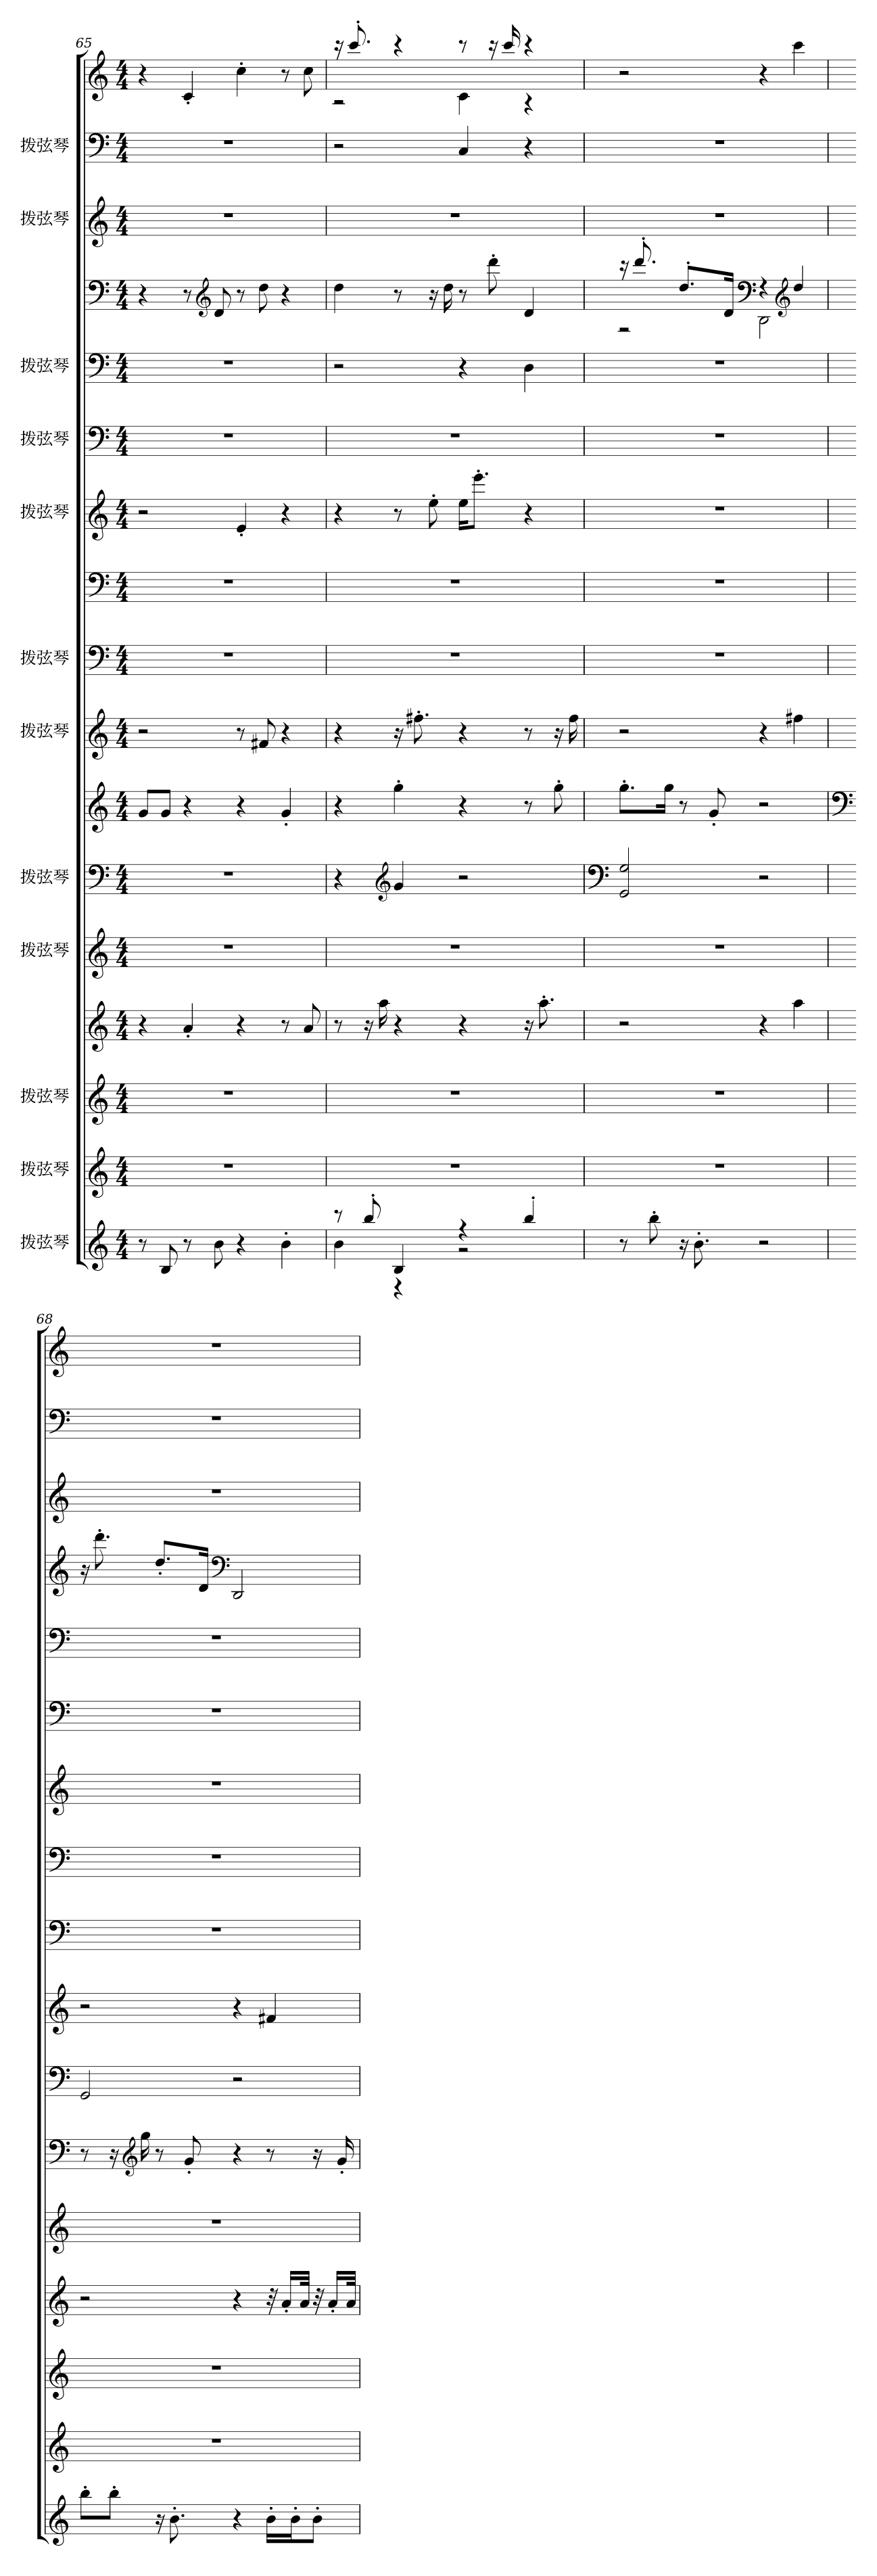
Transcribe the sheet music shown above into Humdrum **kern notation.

**kern	**kern	**kern	**kern	**kern	**kern	**kern	**kern	**kern	**kern	**kern	**kern	**kern	**kern	**kern	**kern	**kern
*part12	*part11	*part10	*part10	*part9	*part8	*part8	*part7	*part6	*part6	*part5	*part4	*part3	*part3	*part2	*part1	*part1
*staff17	*staff16	*staff15	*staff14	*staff13	*staff12	*staff11	*staff10	*staff9	*staff8	*staff7	*staff6	*staff5	*staff4	*staff3	*staff2	*staff1
*I"拨弦琴	*I"拨弦琴	*I"拨弦琴	*	*I"拨弦琴	*I"拨弦琴	*	*I"拨弦琴	*I"拨弦琴	*	*I"拨弦琴	*I"拨弦琴	*I"拨弦琴	*	*I"拨弦琴	*I"拨弦琴	*
*clefG2	*clefG2	*clefG2	*clefG2	*clefG2	*clefF4	*clefG2	*clefG2	*clefF4	*clefF4	*clefG2	*clefF4	*clefF4	*clefF4	*clefG2	*clefF4	*clefG2
*k[]	*k[]	*k[]	*k[]	*k[]	*k[]	*k[]	*k[]	*k[]	*k[]	*k[]	*k[]	*k[]	*k[]	*k[]	*k[]	*k[]
*M4/4	*M4/4	*M4/4	*M4/4	*M4/4	*M4/4	*M4/4	*M4/4	*M4/4	*M4/4	*M4/4	*M4/4	*M4/4	*M4/4	*M4/4	*M4/4	*M4/4
=65	=65	=65	=65	=65	=65	=65	=65	=65	=65	=65	=65	=65	=65	=65	=65	=65
8r	1r	1r	4r	1r	1r	8g/L	2r	1r	1r	2r	1r	1r	4r	1r	1r	4r
8B/	.	.	.	.	.	8g/J	.	.	.	.	.	.	.	.	.	.
8r	.	.	4a'/	.	.	4r	.	.	.	.	.	.	8r	.	.	4c'/
*	*	*	*	*	*	*	*	*	*	*	*	*	*clefG2	*	*	*
8b\	.	.	.	.	.	.	.	.	.	.	.	.	8d/	.	.	.
4r	.	.	4r	.	.	4r	8r	.	.	4e'/	.	.	8r	.	.	4cc'\
.	.	.	.	.	.	.	8f#X/	.	.	.	.	.	8dd\	.	.	.
4b'\	.	.	8r	.	.	4g'/	4r	.	.	4r	.	.	4r	.	.	8r
.	.	.	8a/	.	.	.	.	.	.	.	.	.	.	.	.	8cc\
!!LO:PB:g=z
=66	=66	=66	=66	=66	=66	=66	=66	=66	=66	=66	=66	=66	=66	=66	=66	=66
*^	*	*	*	*	*	*	*	*	*	*	*	*	*	*	*	*^
8r	4b\	1r	1r	8r	1r	4r	4r	4r	1r	1r	4r	1r	2r	4dd\	1r	2r	16r	2r
.	.	.	.	.	.	.	.	.	.	.	.	.	.	.	.	.	8.ccc'/	.
8bb'/	.	.	.	16r	.	.	.	.	.	.	.	.	.	.	.	.	.	.
.	.	.	.	16aa\	.	.	.	.	.	.	.	.	.	.	.	.	.	.
*	*	*	*	*	*	*clefG2	*	*	*	*	*	*	*	*	*	*	*	*
4B/	4r	.	.	4r	.	4g/	4gg'\	16r	.	.	8r	.	.	8r	.	.	4r	.
.	.	.	.	.	.	.	.	8.ff#X'\	.	.	.	.	.	.	.	.	.	.
.	.	.	.	.	.	.	.	.	.	.	8ee'\	.	.	16r	.	.	.	.
.	.	.	.	.	.	.	.	.	.	.	.	.	.	16dd\	.	.	.	.
4r	2r	.	.	4r	.	2r	4r	4r	.	.	16ee\KL	.	4r	8r	.	4C/	8r	4c\
.	.	.	.	.	.	.	.	.	.	.	8.eee'\J	.	.	.	.	.	.	.
.	.	.	.	.	.	.	.	.	.	.	.	.	.	8ddd'\	.	.	16r	.
.	.	.	.	.	.	.	.	.	.	.	.	.	.	.	.	.	16ccc/	.
4bb'/	.	.	.	16r	.	.	8r	8r	.	.	4r	.	4D\	4d/	.	4r	4r	4r
.	.	.	.	8.aa'\	.	.	.	.	.	.	.	.	.	.	.	.	.	.
.	.	.	.	.	.	.	8gg'\	16r	.	.	.	.	.	.	.	.	.	.
.	.	.	.	.	.	.	.	16ff#\	.	.	.	.	.	.	.	.	.	.
*v	*v	*	*	*	*	*	*	*	*	*	*	*	*	*	*	*	*v	*v
=67	=67	=67	=67	=67	=67	=67	=67	=67	=67	=67	=67	=67	=67	=67	=67	=67
*	*	*	*	*	*clefF4	*	*	*	*	*	*	*	*	*	*	*
*	*	*	*	*	*	*	*	*	*	*	*	*	*^	*	*	*
8r	1r	1r	2r	1r	2GG/ 2G/	8.gg'\L	2r	1r	1r	1r	1r	1r	16r	2r	1r	1r	2r
.	.	.	.	.	.	.	.	.	.	.	.	.	8.ddd'/	.	.	.	.
8bb'\	.	.	.	.	.	.	.	.	.	.	.	.	.	.	.	.	.
.	.	.	.	.	.	16gg\Jk	.	.	.	.	.	.	.	.	.	.	.
16r	.	.	.	.	.	8r	.	.	.	.	.	.	8.dd'/L	.	.	.	.
8.b'\	.	.	.	.	.	.	.	.	.	.	.	.	.	.	.	.	.
.	.	.	.	.	.	8g'/	.	.	.	.	.	.	.	.	.	.	.
.	.	.	.	.	.	.	.	.	.	.	.	.	16d/Jk	.	.	.	.
*	*	*	*	*	*	*	*	*	*	*	*	*	*clefF4	*	*	*	*
2r	.	.	4r	.	2r	2r	4r	.	.	.	.	.	4r	2DD\	.	.	4r
*	*	*	*	*	*	*	*	*	*	*	*	*	*clefG2	*	*	*	*
.	.	.	4aa\	.	.	.	4ff#X\	.	.	.	.	.	4dd/	.	.	.	4ccc\
*	*	*	*	*	*	*	*	*	*	*	*	*	*v	*v	*	*	*
!!LO:PB:g=z
=68	=68	=68	=68	=68	=68	=68	=68	=68	=68	=68	=68	=68	=68	=68	=68	=68
*	*	*	*	*	*	*clefF4	*	*	*	*	*	*	*	*	*	*
8bb'\L	1r	1r	2r	1r	8r	2GG/	2r	1r	1r	1r	1r	1r	16r	1r	1r	1r
.	.	.	.	.	.	.	.	.	.	.	.	.	8.ddd'\	.	.	.
8bb'\J	.	.	.	.	16r	.	.	.	.	.	.	.	.	.	.	.
*	*	*	*	*	*clefG2	*	*	*	*	*	*	*	*	*	*	*
.	.	.	.	.	16gg\	.	.	.	.	.	.	.	.	.	.	.
16r	.	.	.	.	8r	.	.	.	.	.	.	.	8.dd'/L	.	.	.
8.b'\	.	.	.	.	.	.	.	.	.	.	.	.	.	.	.	.
.	.	.	.	.	8g'/	.	.	.	.	.	.	.	.	.	.	.
.	.	.	.	.	.	.	.	.	.	.	.	.	16d/Jk	.	.	.
*	*	*	*	*	*	*	*	*	*	*	*	*	*clefF4	*	*	*
4r	.	.	4r	.	4r	2r	4r	.	.	.	.	.	2DD/	.	.	.
16b'\LL	.	.	32r	.	8r	.	4f#X/	.	.	.	.	.	.	.	.	.
.	.	.	16a'/LL	.	.	.	.	.	.	.	.	.	.	.	.	.
16b'\J	.	.	.	.	.	.	.	.	.	.	.	.	.	.	.	.
.	.	.	32a/JJk	.	.	.	.	.	.	.	.	.	.	.	.	.
8b'\J	.	.	32r	.	16r	.	.	.	.	.	.	.	.	.	.	.
.	.	.	16a'/LL	.	.	.	.	.	.	.	.	.	.	.	.	.
.	.	.	.	.	16g'/	.	.	.	.	.	.	.	.	.	.	.
.	.	.	32a/JJk	.	.	.	.	.	.	.	.	.	.	.	.	.
=	=	=	=	=	=	=	=	=	=	=	=	=	=	=	=	=
*-	*-	*-	*-	*-	*-	*-	*-	*-	*-	*-	*-	*-	*-	*-	*-	*-
